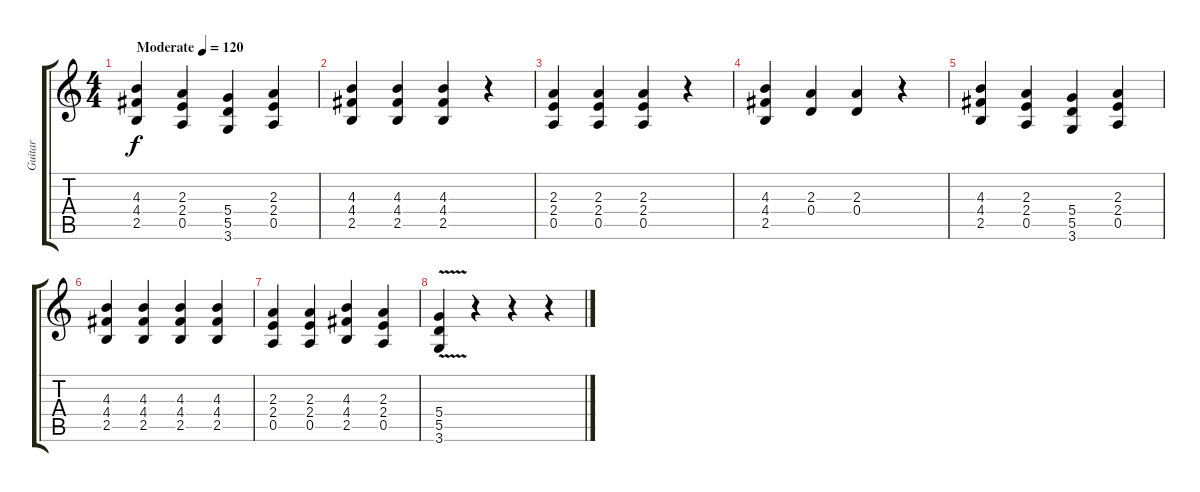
\track ("Guitar" "Guitar") {instrument acousticguitarnylon}
\staff {score tabs}
\tuning (E4 B3 G3 D3 A2 E2) {hide}
\ts (4 4)
\tempo (120 "Moderate")
\clef g2
\ks c
(4.3 4.4 2.5).4{dy f instrument acousticguitarnylon} (2.3 2.4 0.5).4 (5.4 5.5 3.6).4 (2.3 2.4 0.5).4 |
(4.3 4.4 2.5).4 (4.3 4.4 2.5).4 (4.3 4.4 2.5).4 r.4 |
(2.3 2.4 0.5).4 (2.3 2.4 0.5).4 (2.3 2.4 0.5).4 r.4 |
(4.3 4.4 2.5).4 (2.3 0.4).4 (2.3 0.4).4 r.4 |
(4.3 4.4 2.5).4 (2.3 2.4 0.5).4 (5.4 5.5 3.6).4 (2.3 2.4 0.5).4 |
(4.3 4.4 2.5).4 (4.3 4.4 2.5).4 (4.3 4.4 2.5).4 (4.3 4.4 2.5).4 |
(2.3 2.4 0.5).4 (2.3 2.4 0.5).4 (4.3 4.4 2.5).4 (2.3 2.4 0.5).4 |
(5.4 5.5 3.6{v}).4 r.4 r.4 r.4
